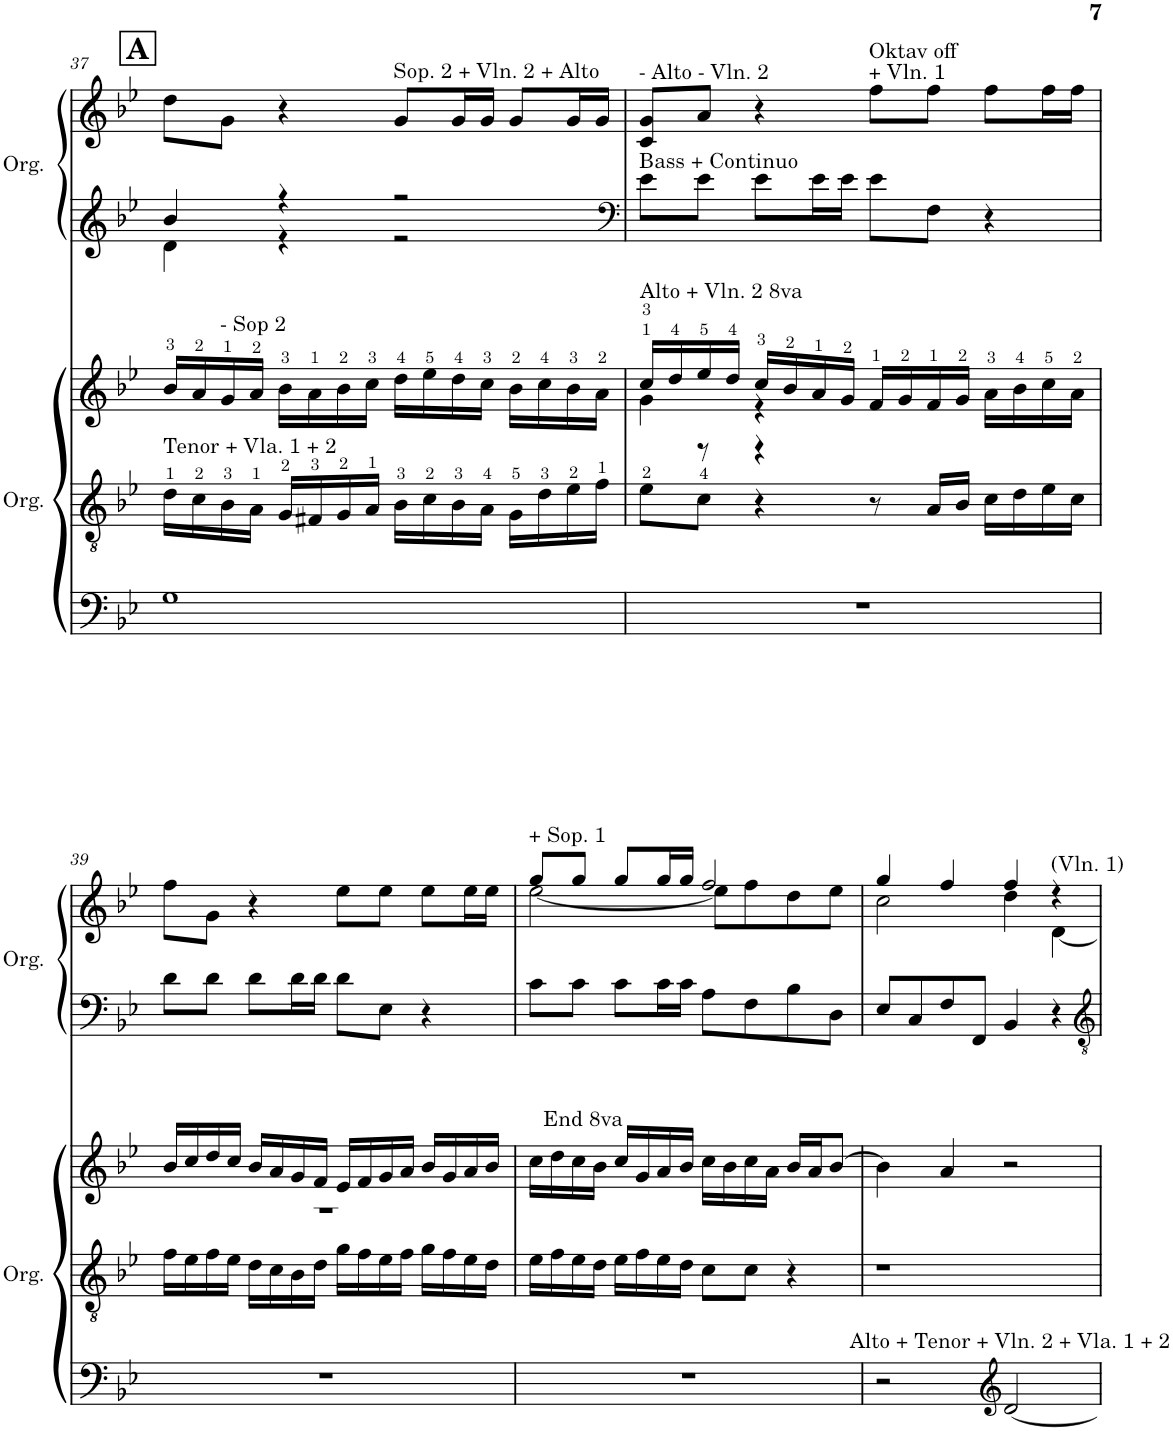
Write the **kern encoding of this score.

**kern	**kern	**kern	**kern	**kern
*part2	*part2	*part2	*part1	*part1
*staff5	*staff4	*staff3	*staff2	*staff1
*I"Organ	*	*	*I"Organ	*
*I'Org.	*	*	*I'Org.	*
!!LO:PB:g=z
*clefF4	*clefG2	*clefG2	*clefG2	*clefG2
*k[b-e-]	*k[b-e-]	*k[b-e-]	*k[b-e-]	*k[b-e-]
*M4/4	*M4/4	*M4/4	*M4/4	*M4/4
!!LO:REH:place=s1:a:B:cj:fs=14:t=A
=37	=37	=37	=37	=37
*	*	*	*^	*
!	!LO:TX:a:t=Tenor + Vla. 1 + 2	!	!	!	!
1G	16d\LL	16b-/LL	4b-/	4d\	8dd\L
.	16c\	16a/	.	.	.
!	!	!LO:TX:a:t=- Sop 2	!	!	!
.	16B-\	16g/	.	.	8g\J
.	16A\JJ	16a/JJ	.	.	.
.	16G/LL	16b-\LL	4r	4r	4r
.	16F#X/	16a\	.	.	.
.	16G/	16b-\	.	.	.
.	16A/JJ	16cc\JJ	.	.	.
!	!	!	!	!	!LO:TX:a:t=Sop. 2 + Vln. 2 + Alto
.	16B-\LL	16dd\LL	2r	2r	8g/L
.	16c\	16ee-\	.	.	.
.	16B-\	16dd\	.	.	16g/L
.	16A\JJ	16cc\JJ	.	.	16g/JJ
.	16G\LL	16b-\LL	.	.	8g/L
.	16d\	16cc\	.	.	.
.	16e-\	16b-\	.	.	16g/L
.	16f\JJ	16a\JJ	.	.	16g/JJ
*	*	*	*v	*v	*
=38	=38	=38	=38	=38
*	*	*	*clefF4	*
*	*	*^	*	*
*	*	*	*^	*	*
!	!	!	!	!	!	!LO:TX:a:t=- Alto - Vln. 2
!	!	!	!	!	!LO:TX:a:t=Bass + Continuo	!
!	!	!LO:TX:a:t=Alto + Vln. 2 8va	!	!	!	!
1r	8e-\L	16cc/LL	4g\	8ryy	8e-\L	8c/ 8g/L
.	.	16dd/	.	.	.	.
.	8c\J	16ee-/	.	8r	8e-\J	8a/J
.	.	16dd/JJ	.	.	.	.
.	4r	16cc/LL	4r	4r	8e-\L	4r
.	.	16b-/	.	.	.	.
.	.	16a/	.	.	16e-\L	.
.	.	16g/JJ	.	.	16e-\JJ	.
!	!	!	!	!	!	!LO:TX:a:t=+ Vln. 1
!	!	!	!	!	!	!LO:TX:a:t=Oktav off
.	8r	16f/LL	2ryy	2ryy	8e-\L	8ff\L
.	.	16g/	.	.	.	.
.	16A/LL	16f/	.	.	8F\J	8ff\J
.	16B-/JJ	16g/JJ	.	.	.	.
.	16c\LL	16a\LL	.	.	4r	8ff\L
.	16d\	16b-\	.	.	.	.
.	16e-\	16cc\	.	.	.	16ff\L
.	16c\JJ	16a\JJ	.	.	.	16ff\JJ
*	*	*	*v	*v	*	*
!!LO:LB:g=z
=39	=39	=39	=39	=39	=39
1r	16f\LL	16b-/LL	1r	8d\L	8ff\L
.	16e-\	16cc/	.	.	.
.	16f\	16dd/	.	8d\J	8g\J
.	16e-\JJ	16cc/JJ	.	.	.
.	16d\LL	16b-/LL	.	8d\L	4r
.	16c\	16a/	.	.	.
.	16B-\	16g/	.	16d\L	.
.	16d\JJ	16f/JJ	.	16d\JJ	.
.	16g\LL	16e-/LL	.	8d\L	8ee-\L
.	16f\	16f/	.	.	.
.	16e-\	16g/	.	8E-\J	8ee-\J
.	16f\JJ	16a/JJ	.	.	.
.	16g\LL	16b-/LL	.	4r	8ee-\L
.	16f\	16g/	.	.	.
.	16e-\	16a/	.	.	16ee-\L
.	16d\JJ	16b-/JJ	.	.	16ee-\JJ
*	*	*v	*v	*	*
=40	=40	=40	=40	=40
*	*	*	*	*^
!	!	!	!	!LO:TX:a:t=+ Sop. 1	!
1r	16e-\LL	16cc\LL	8c\L	8gg/L	[2ee-\
!	!	!LO:TX:a:t=End 8va	!	!	!
.	16f\	16dd\	.	.	.
.	16e-\	16cc\	8c\J	8gg/J	.
.	16d\JJ	16b-\JJ	.	.	.
.	16e-\LL	16cc/LL	8c\L	8gg/L	.
.	16f\	16g/	.	.	.
.	16e-\	16a/	16c\L	16gg/L	.
.	16d\JJ	16b-/JJ	16c\JJ	16gg/JJ	.
.	8c\L	16cc\LL	8A\L	2ff/	8ee-\L]
.	.	16b-\	.	.	.
.	8c\J	16cc\	8F\	.	8ff\
.	.	16a\JJ	.	.	.
.	4r	16b-/LL	8B-\	.	8dd\
.	.	16a/J	.	.	.
.	.	[8b-/J	8D\J	.	8ee-\J
=41	=41	=41	=41	=41	=41
2r	1r	4b-\]	8E-/L	4gg/	2cc\
.	.	.	8C/	.	.
.	.	4a/	8F/	4ff/	.
.	.	.	8FF/J	.	.
*clefG2	*	*	*	*	*
!LO:TX:a:t=Alto + Tenor + Vln. 2 + Vla. 1 + 2	!	!	!	!	!
[2d/	.	2r	4BB-/	4ff/	4dd\
!	!	!	!	!LO:TX:a:t=(Vln. 1)	!
.	.	.	4r	4r	[4d\
*	*	*	*	*v	*v
=	=	=	=	=
*-	*-	*-	*-	*-
